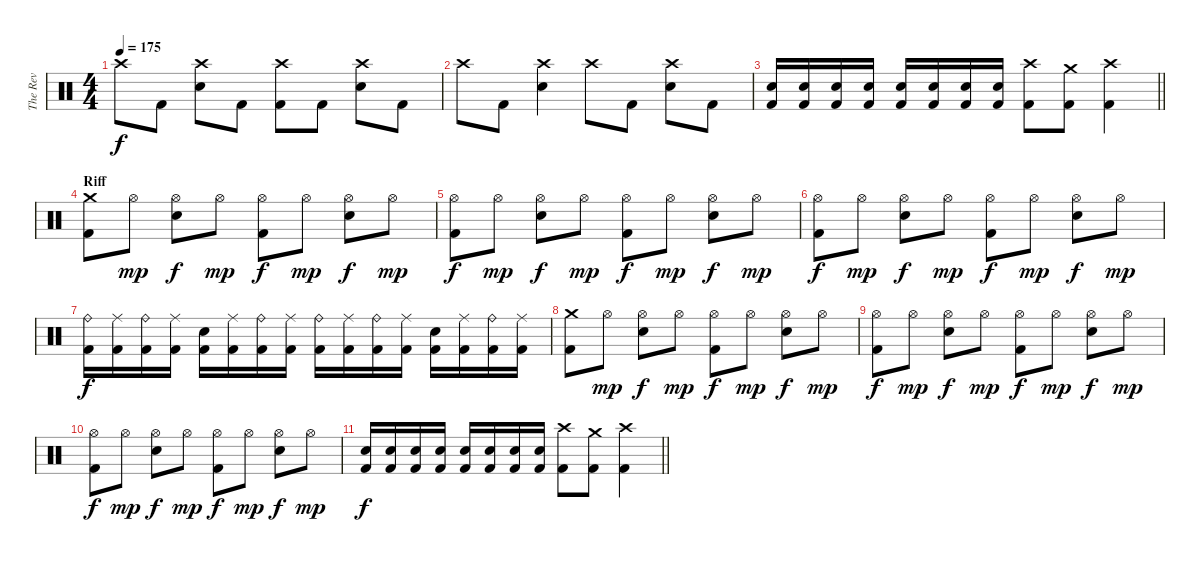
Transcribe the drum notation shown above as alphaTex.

\track ("The Rev" "The Rev") {instrument percussion}
\staff {score}
\articulation defaults
\ts (4 4)
\tempo 175
\clef neutral
\ks c "Crash high (hit)".8{dy f} "Kick (hit) 2".8
("Crash high (hit)" "Snare (hit) 2").8 "Kick (hit) 2".8 ("Crash high (hit)" "Kick (hit) 2").8 "Kick (hit) 2".8 ("Crash high (hit)" "Snare (hit) 2").8 "Kick (hit) 2".8 |
"Crash high (hit)".8 "Kick (hit) 2".8 ("Crash high (hit)" "Snare (hit) 2").4 "Crash high (hit)".8 "Kick (hit) 2".8 ("Crash high (hit)" "Snare (hit) 2").8 "Kick (hit) 2".8 |
\barLineRight lightlight
("Snare (hit) 2" "Kick (hit) 2").16 ("Snare (hit) 2" "Kick (hit) 2").16 ("Snare (hit) 2" "Kick (hit) 2").16 ("Snare (hit) 2" "Kick (hit) 2").16 ("Snare (hit) 2" "Kick (hit) 2").16 ("Snare (hit) 2" "Kick (hit) 2").16 ("Snare (hit) 2" "Kick (hit) 2").16 ("Snare (hit) 2" "Kick (hit) 2").16 ("Crash high (hit)" "Kick (hit) 2").8 ("Crash medium (hit)" "Kick (hit) 2").8 ("Crash high (hit)" "Kick (hit) 2").4 |
\section ("" "Riff")
("Crash medium (hit)" "Kick (hit) 2").8 "Hi-Hat (open)".8{dy mp} ("Hi-Hat (open)" "Snare (hit) 2").8{dy f} "Hi-Hat (open)".8{dy mp} ("Hi-Hat (open)" "Kick (hit) 2").8{dy f} "Hi-Hat (open)".8{dy mp} ("Hi-Hat (open)" "Snare (hit) 2").8{dy f} "Hi-Hat (open)".8{dy mp} |
("Hi-Hat (open)" "Kick (hit) 2").8{dy f} "Hi-Hat (open)".8{dy mp} ("Hi-Hat (open)" "Snare (hit) 2").8{dy f} "Hi-Hat (open)".8{dy mp} ("Hi-Hat (open)" "Kick (hit) 2").8{dy f} "Hi-Hat (open)".8{dy mp} ("Hi-Hat (open)" "Snare (hit) 2").8{dy f} "Hi-Hat (open)".8{dy mp} |
("Hi-Hat (open)" "Kick (hit) 2").8{dy f} "Hi-Hat (open)".8{dy mp} ("Hi-Hat (open)" "Snare (hit) 2").8{dy f} "Hi-Hat (open)".8{dy mp} ("Hi-Hat (open)" "Kick (hit) 2").8{dy f} "Hi-Hat (open)".8{dy mp} ("Hi-Hat (open)" "Snare (hit) 2").8{dy f} "Hi-Hat (open)".8{dy mp} |
("Ride (bell)" "Kick (hit) 2").16{dy f} ("Ride (middle)" "Kick (hit) 2").16 ("Ride (bell)" "Kick (hit) 2").16 ("Ride (middle)" "Kick (hit) 2").16 ("Snare (hit) 2" "Kick (hit) 2").16 ("Ride (middle)" "Kick (hit) 2").16 ("Ride (bell)" "Kick (hit) 2").16 ("Ride (middle)" "Kick (hit) 2").16 ("Ride (bell)" "Kick (hit) 2").16 ("Ride (middle)" "Kick (hit) 2").16 ("Ride (bell)" "Kick (hit) 2").16 ("Ride (middle)" "Kick (hit) 2").16 ("Snare (hit) 2" "Kick (hit) 2").16 ("Ride (middle)" "Kick (hit) 2").16 ("Ride (bell)" "Kick (hit) 2").16 ("Ride (middle)" "Kick (hit) 2").16 |
("Crash medium (hit)" "Kick (hit) 2").8 "Hi-Hat (open)".8{dy mp} ("Hi-Hat (open)" "Snare (hit) 2").8{dy f} "Hi-Hat (open)".8{dy mp} ("Hi-Hat (open)" "Kick (hit) 2").8{dy f} "Hi-Hat (open)".8{dy mp} ("Hi-Hat (open)" "Snare (hit) 2").8{dy f} "Hi-Hat (open)".8{dy mp} |
("Hi-Hat (open)" "Kick (hit) 2").8{dy f} "Hi-Hat (open)".8{dy mp} ("Hi-Hat (open)" "Snare (hit) 2").8{dy f} "Hi-Hat (open)".8{dy mp} ("Hi-Hat (open)" "Kick (hit) 2").8{dy f} "Hi-Hat (open)".8{dy mp} ("Hi-Hat (open)" "Snare (hit) 2").8{dy f} "Hi-Hat (open)".8{dy mp} |
("Hi-Hat (open)" "Kick (hit) 2").8{dy f} "Hi-Hat (open)".8{dy mp} ("Hi-Hat (open)" "Snare (hit) 2").8{dy f} "Hi-Hat (open)".8{dy mp} ("Hi-Hat (open)" "Kick (hit) 2").8{dy f} "Hi-Hat (open)".8{dy mp} ("Hi-Hat (open)" "Snare (hit) 2").8{dy f} "Hi-Hat (open)".8{dy mp} |
\barLineRight lightlight
("Snare (hit) 2" "Kick (hit) 2").16{dy f} ("Snare (hit) 2" "Kick (hit) 2").16 ("Snare (hit) 2" "Kick (hit) 2").16 ("Snare (hit) 2" "Kick (hit) 2").16 ("Snare (hit) 2" "Kick (hit) 2").16 ("Snare (hit) 2" "Kick (hit) 2").16 ("Snare (hit) 2" "Kick (hit) 2").16 ("Snare (hit) 2" "Kick (hit) 2").16 ("Crash high (hit)" "Kick (hit) 2").8 ("Crash medium (hit)" "Kick (hit) 2").8 ("Crash high (hit)" "Kick (hit) 2").4
